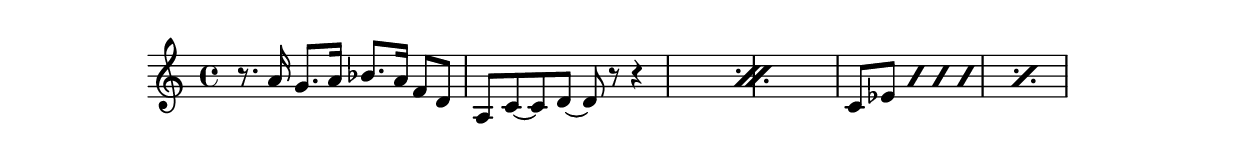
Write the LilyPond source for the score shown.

\version "2.1.36"
\header {
texidoc = "Measure repeats may be nested with beat repeats."
}
	
\score { \notes \relative c'' \context Voice { \time 4/4
   % riff
   \repeat "percent" 2 { r8. a16 g8. a16 bes8. a16 f8 d |  a c8 ~ c8 d8 ~ d8 r8 r4 }
   
   \repeat "percent" 2 { \repeat "percent" 4 { c8 es } }   
  }
}

